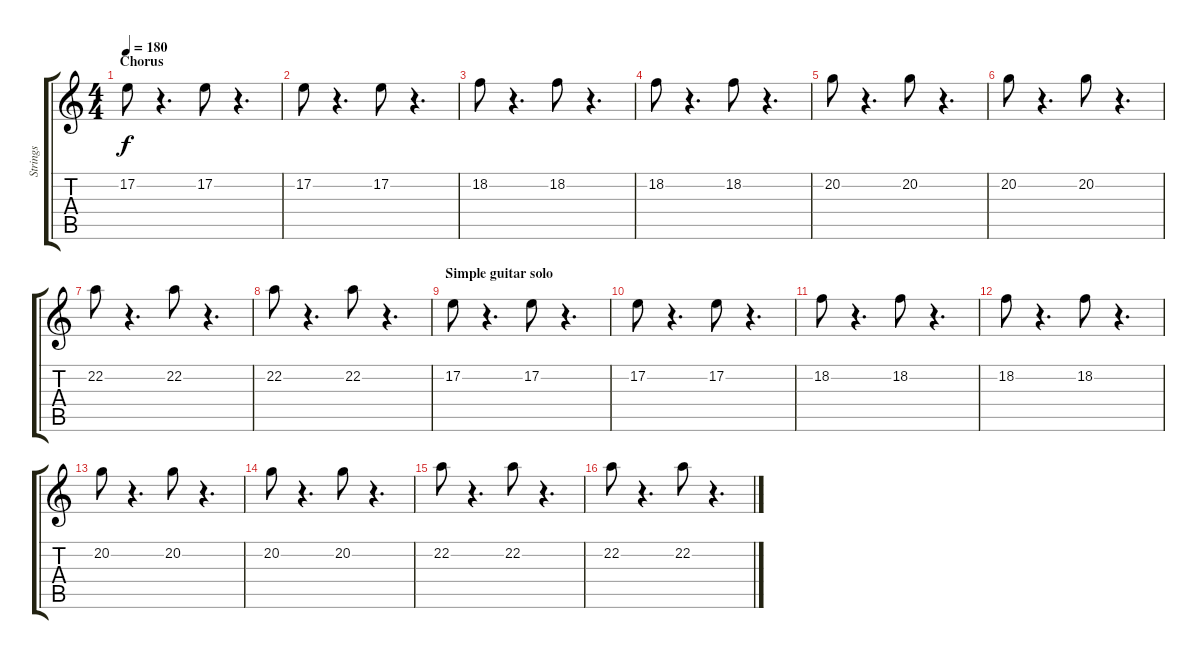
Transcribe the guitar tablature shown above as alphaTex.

\track ("Strings" "Strings") {instrument tremolostrings}
\staff {score tabs}
\tuning (E4 B3 G3 D3 A2 E2) {hide}
\ts (4 4)
\section ("" "Chorus")
\tempo 180
\clef g2
\ks c
17.2.8{dy f} r.4{d} 17.2.8 r.4{d} |
17.2.8 r.4{d} 17.2.8 r.4{d} |
18.2.8 r.4{d} 18.2.8 r.4{d} |
18.2.8 r.4{d} 18.2.8 r.4{d} |
20.2.8 r.4{d} 20.2.8 r.4{d} |
20.2.8 r.4{d} 20.2.8 r.4{d} |
22.2.8 r.4{d} 22.2.8 r.4{d} |
22.2.8 r.4{d} 22.2.8 r.4{d} |
\section ("" "Simple guitar solo")
17.2.8 r.4{d} 17.2.8 r.4{d} |
17.2.8 r.4{d} 17.2.8 r.4{d} |
18.2.8 r.4{d} 18.2.8 r.4{d} |
18.2.8 r.4{d} 18.2.8 r.4{d} |
20.2.8 r.4{d} 20.2.8 r.4{d} |
20.2.8 r.4{d} 20.2.8 r.4{d} |
22.2.8 r.4{d} 22.2.8 r.4{d} |
22.2.8 r.4{d} 22.2.8 r.4{d}
